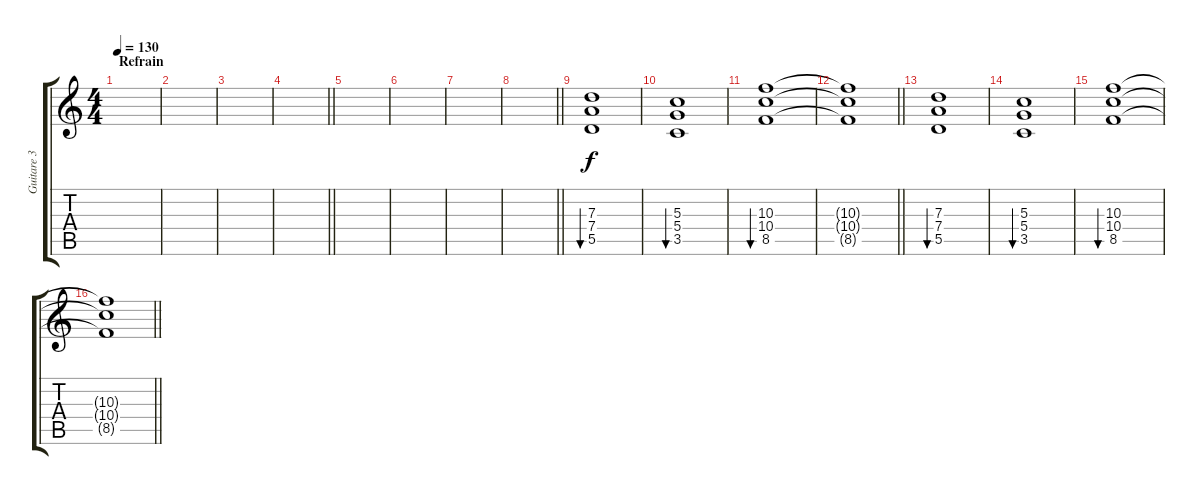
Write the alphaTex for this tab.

\track ("Guitare 3" "Guitare 3") {instrument overdrivenguitar}
\staff {score tabs}
\tuning (E4 B3 G3 D3 A2 E2) {hide}
\ts (4 4)
\section ("" "Refrain")
\tempo 130
\clef g2
\ks c
|
|
|
\barLineRight lightlight
|
|
|
|
\barLineRight lightlight
|
(7.3 7.4 5.5).1{bu 60} |
(5.3 5.4 3.5).1{bu 60} |
(10.3 10.4 8.5).1{bu 60} |
\barLineRight lightlight
(10.3{t} 10.4{t} 8.5{t}).1 |
(7.3 7.4 5.5).1{bu 60} |
(5.3 5.4 3.5).1{bu 60} |
(10.3 10.4 8.5).1{bu 60} |
\barLineRight lightlight
(10.3{t} 10.4{t} 8.5{t}).1
